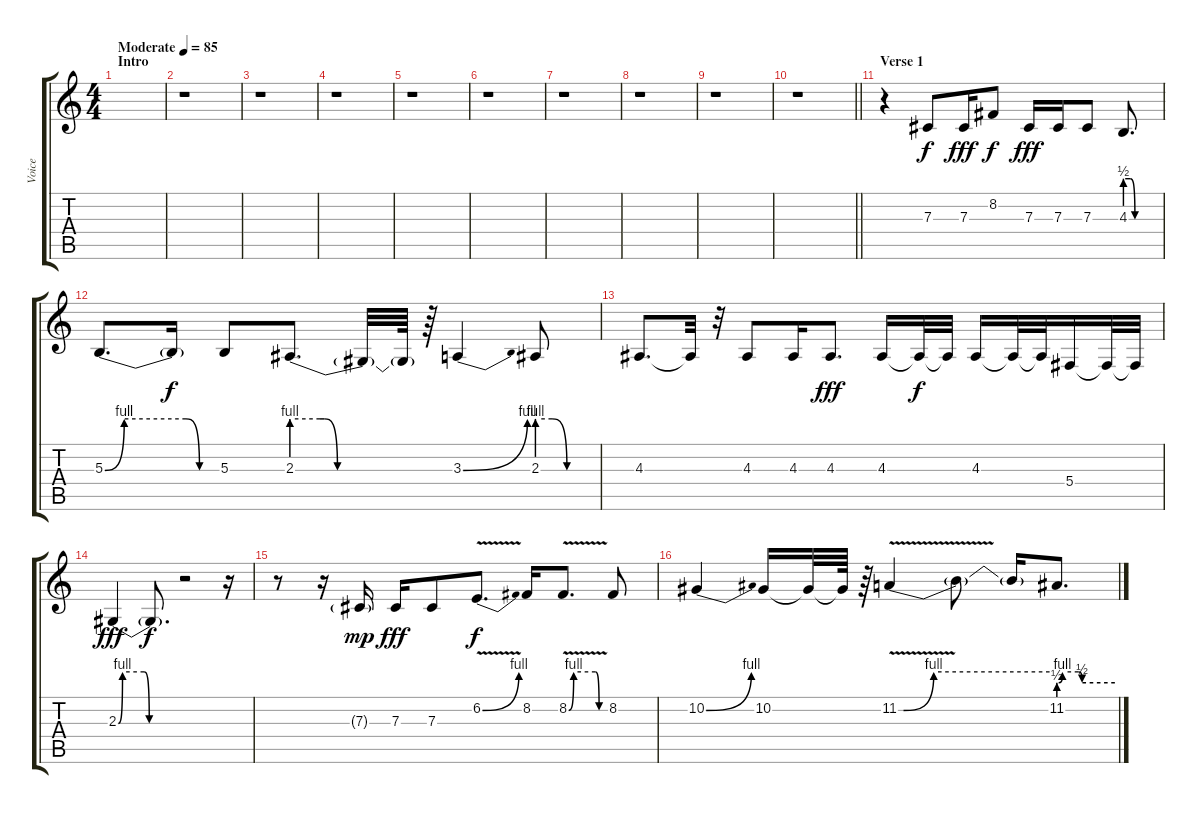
\track ("Voice" "Voice") {instrument lead2sawtooth}
\staff {score tabs}
\tuning (Eb4 Bb3 Gb3 Db3 Ab2 Eb2) {hide}
\ts (4 4)
\section ("" "Intro")
\tempo (85 "Moderate")
\clef g2
\ks c
|
r.1 |
r.1 |
r.1 |
r.1 |
r.1 |
r.1 |
r.1 |
r.1 |
\barLineRight lightlight
r.1 |
\section ("" "Verse 1")
r.4{volume 13} 7.3.8 7.3.16{dy fff} 8.2.8{dy f} 7.3.16{dy fff} 7.3.16 7.3.8 4.3{be (custom 0 2 9 2 17 0 60 0)}.8{d} |
5.3{be (custom 0 0 10 4 42 4 49 0 60 0)}.8{d} 5.3{t}.16{dy f} 5.3.8 2.3{be (custom 0 4 13 4 15 4 21 0 28 0 60 0)}.8{d} 2.3{t}.32 2.3{t}.64 r.64 3.3{be (bend 0 0 60 4)}.4 2.3{be (custom 0 4 15 4 30 0 60 0)}.8 |
4.3.8{d} 4.3{t}.32 r.32 4.3.8 4.3.16 4.3.8{d dy fff} 4.3.16 4.3{t}.32{dy f} 4.3{t}.32 4.3.16 4.3{t}.32 4.3{t}.32 5.4.16 5.4{t}.32 5.4{t}.32 |
2.3{be (custom 0 0 4 4 25 4 30 0 60 0)}.4{dy fff} 2.3{t}.8{d dy f} r.2 r.16 |
r.8 r.16 7.3{g}.16{dy mp} 7.3.16{dy fff} 7.3.8 6.2{be (bend 0 0 60 4) v}.8{d dy f} 8.2.16 8.2{be (custom 0 0 8 4 44 4 50 0 60 0) v}.8{d} 8.2.8 |
10.2{be (bend 0 0 60 4)}.4 10.2.16 10.2{t}.32 10.2{t}.64 r.64 11.2{be (custom 0 0 2 0 14 4 60 4) v}.4 11.2{t}.8 11.2{t}.16 11.2{be (custom 0 2 4 4 21 4 25 2 60 2)}.8{d}
